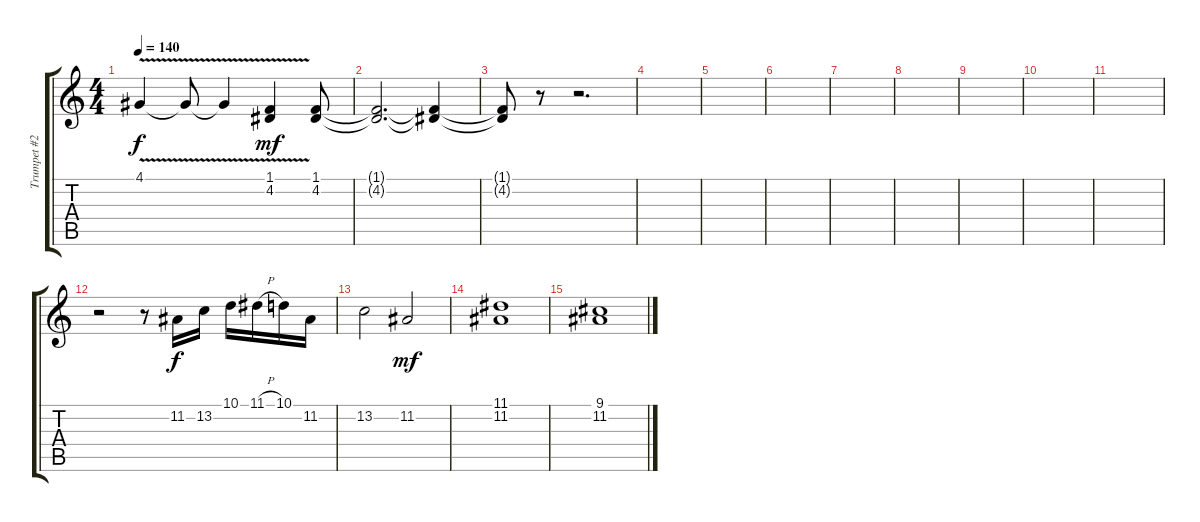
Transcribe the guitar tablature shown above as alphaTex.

\track ("Trumpet #2" "Trumpet #2") {instrument trumpet}
\staff {score tabs}
\tuning (E4 B3 G3 D3 A2 E2) {hide}
\ts (4 4)
\tempo 140
\clef g2
\ks c
4.1{v t}.4{dy f} 4.1{v t}.8 4.1{v t}.4 (1.1{v} 4.2).4{dy mf} (1.1 4.2).8 |
(1.1{t} 4.2{t}).2{d} (1.1{t} 4.2{t}).4 |
(1.1{t} 4.2{t}).8 r.8 r.2{d} |
|
|
|
|
|
|
|
|
r.2 r.8 11.2.16{dy f} 13.2.16 10.1.16 11.1{h}.16 10.1.16 11.2.16 |
13.2.2 11.2.2{dy mf} |
(11.1 11.2).1 |
(9.1 11.2).1
